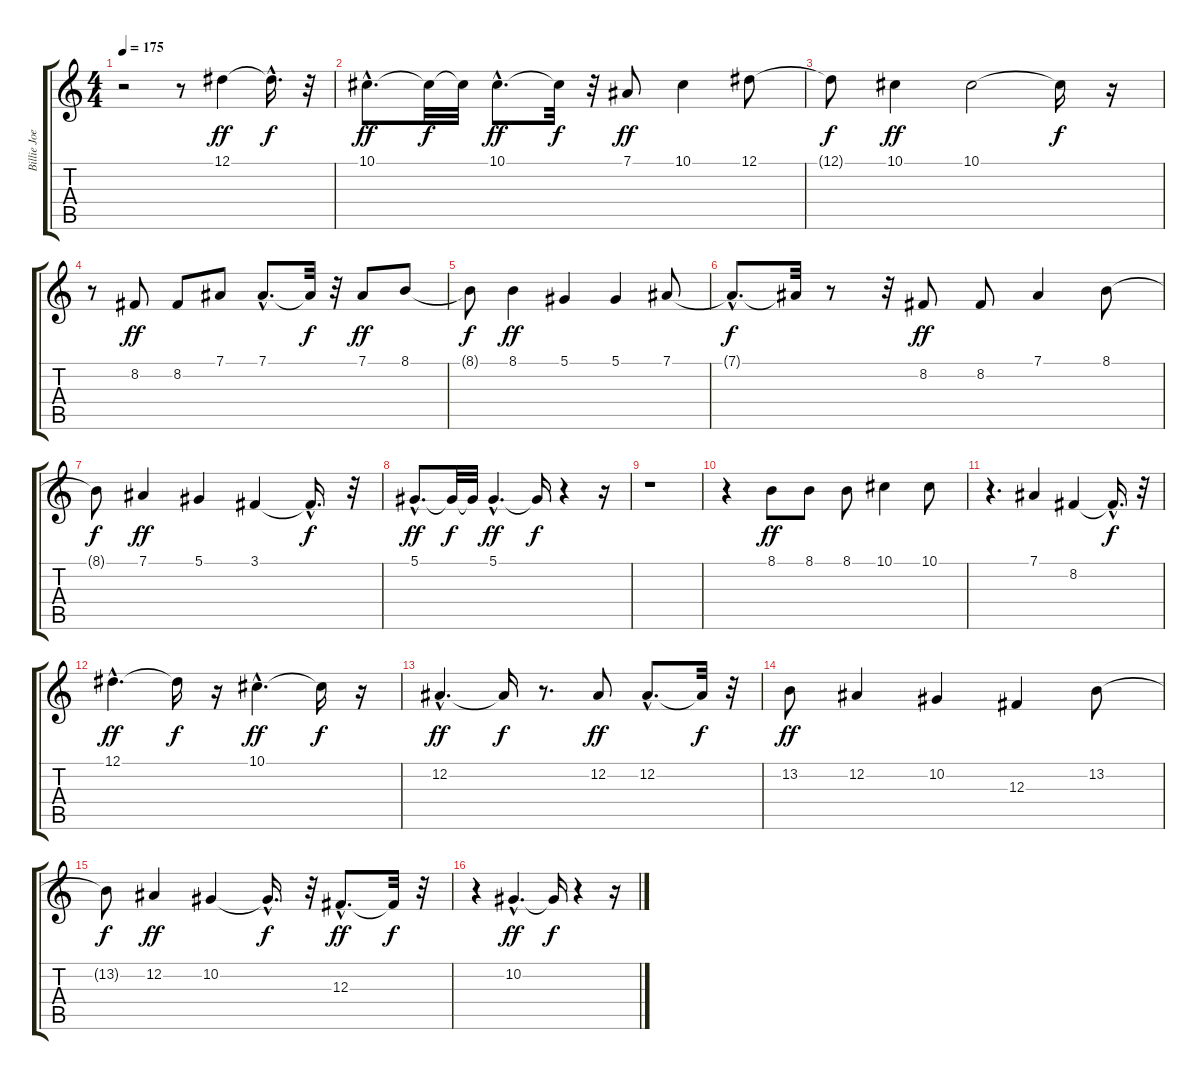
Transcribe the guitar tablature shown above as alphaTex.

\track ("Billie Joe Vocal" "Billie Joe") {instrument altosax}
\staff {score tabs}
\tuning (Eb4 Bb3 Gb3 Db3 Ab2 Eb2) {hide}
\ts (4 4)
\tempo 175
\clef g2
\ks c
r.2{dy f} r.8 12.1.4{dy ff} 12.1{hac t}.16{d dy f} r.32 |
10.1{hac}.8{d dy ff} 10.1{t}.32{dy f} 10.1{t}.32 10.1{hac}.8{d dy ff} 10.1{t}.32{dy f} r.32 7.1.8{dy ff} 10.1.4 12.1.8 |
12.1{t}.8{dy f} 10.1.4{dy ff} 10.1.2 10.1{t}.16{dy f} r.16 |
r.8 8.2.8{dy ff} 8.2.8 7.1.8 7.1{hac}.8{d} 7.1{t}.32{dy f} r.32 7.1.8{dy ff} 8.1.8 |
8.1{t}.8{dy f} 8.1.4{dy ff} 5.1.4 5.1.4 7.1.8 |
7.1{hac t}.8{d dy f} 7.1{t}.32 r.8 r.32 8.2.8{dy ff} 8.2.8 7.1.4 8.1.8 |
8.1{t}.8{dy f} 7.1.4{dy ff} 5.1.4 3.1.4 3.1{hac t}.16{d dy f} r.32 |
5.1{hac}.8{d dy ff} 5.1{t}.32{dy f} 5.1{t}.32 5.1{hac}.4{d dy ff} 5.1{t}.16{dy f} r.4 r.16 |
r.1 |
r.4 8.1.8{dy ff} 8.1.8 8.1.8 10.1.4 10.1.8 |
r.4{d} 7.1.4 8.2.4 8.2{hac t}.16{d dy f} r.32 |
12.1{hac}.4{d dy ff} 12.1{t}.16{dy f} r.16 10.1{hac}.4{d dy ff} 10.1{t}.16{dy f} r.16 |
12.2{hac}.4{d dy ff} 12.2{t}.16{dy f} r.8{d} 12.2.8{dy ff} 12.2{hac}.8{d} 12.2{t}.32{dy f} r.32 |
13.2.8{dy ff} 12.2.4 10.2.4 12.3.4 13.2.8 |
13.2{t}.8{dy f} 12.2.4{dy ff} 10.2.4 10.2{hac t}.16{d dy f} r.32 12.3{hac}.8{d dy ff} 12.3{t}.32{dy f} r.32 |
r.4 10.2{hac}.4{d dy ff} 10.2{t}.16{dy f} r.4 r.16
